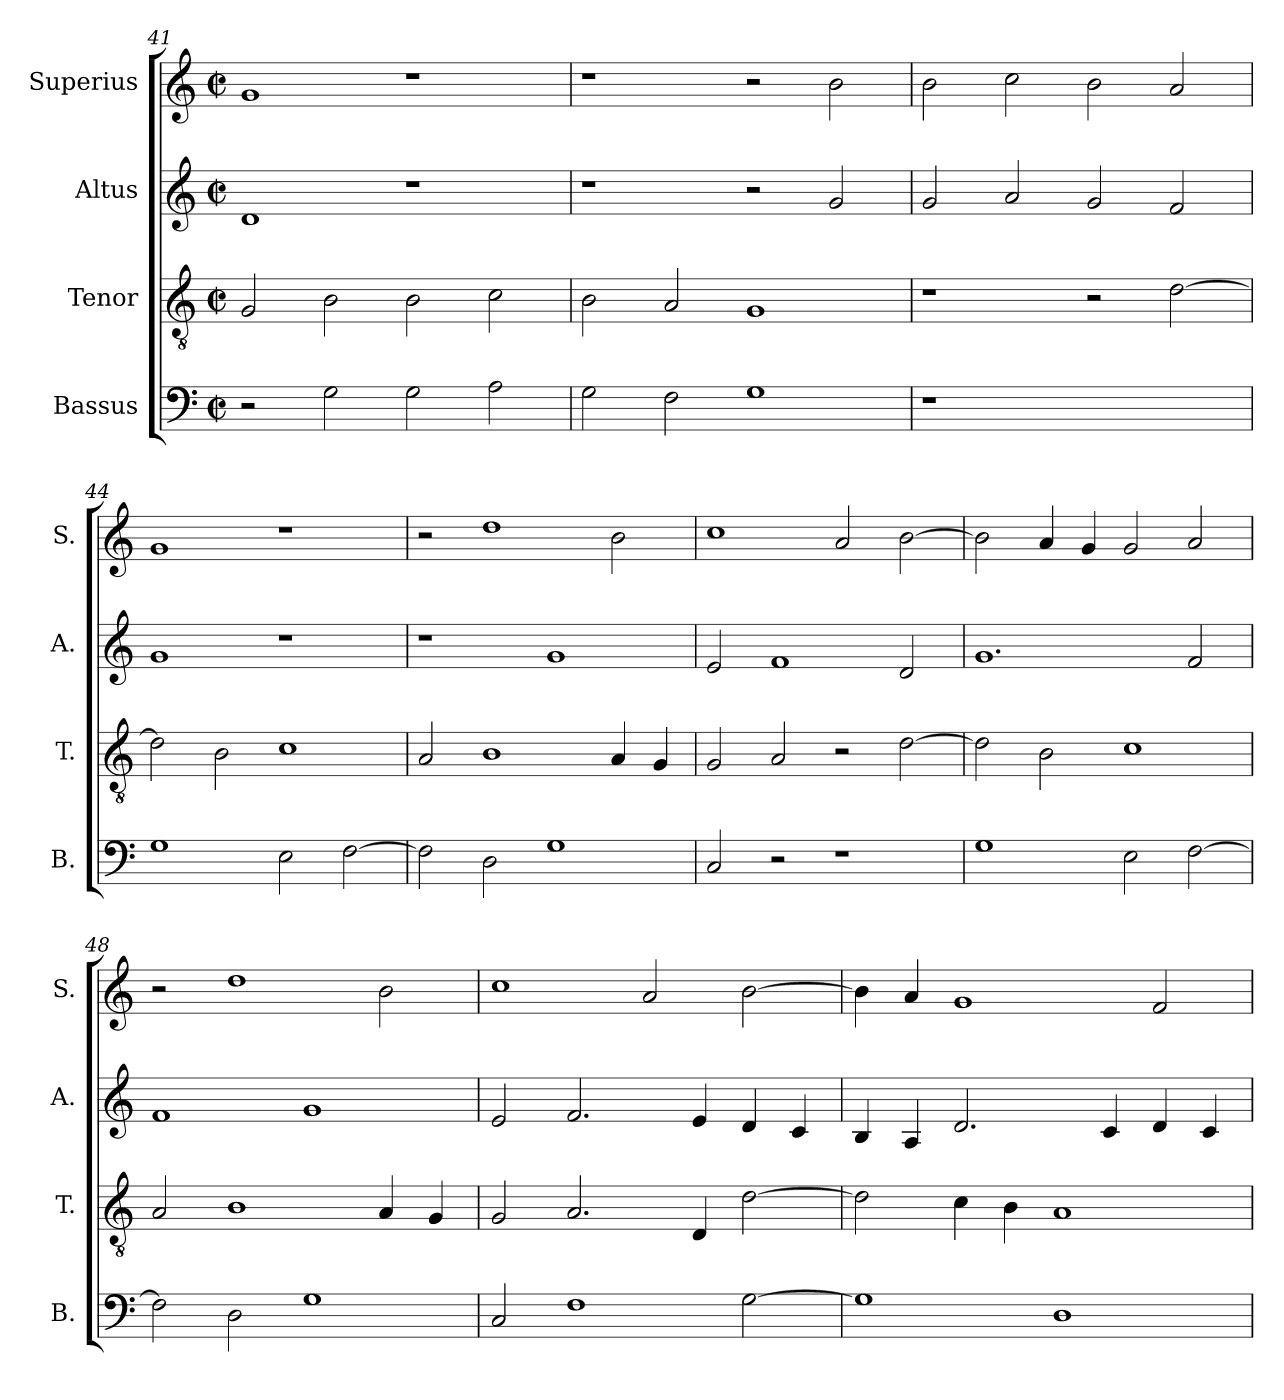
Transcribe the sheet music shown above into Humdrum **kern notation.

**kern	**kern	**kern	**kern
*part4	*part3	*part2	*part1
*staff4	*staff3	*staff2	*staff1
*I"Bassus	*I"Tenor	*I"Altus	*I"Superius
*I'B.	*I'T.	*I'A.	*I'S.
*clefF4	*clefGv2	*clefG2	*clefG2
*	*ITrd7c12	*	*
*k[]	*k[]	*k[]	*k[]
*C:	*C:	*C:	*C:
*M2/2	*M2/2	*M2/2	*M2/2
*met(c|)	*met(c|)	*met(c|)	*met(c|)
=41	=41	=41	=41
2r	2GGi/	1di	1gi
2Gi\	2BBi\	.	.
2Gi\	2BBi\	1r	1r
2Ai\	2Ci\	.	.
=42	=42	=42	=42
2Gi\	2BBi\	1r	1r
2Fi\	2AAi/	.	.
1Gi	1GGi	2r	2r
.	.	2gi/	2bi\
=43	=43	=43	=43
!LO:N:vis=1	!	!	!
1r	1r	2gi/	2bi\
.	.	2ai/	2cci\
1ryy	2r	2gi/	2bi\
.	[>2Di\	2fi/	2ai/
!!LO:PB:g=z
=44	=44	=44	=44
1Gi	2Di\]	1gi	1gi
.	2BBi\	.	.
2Ei\	1Ci	1r	1r
[>2Fi\	.	.	.
=45	=45	=45	=45
2Fi\]	2AAi/	1r	2r
2Di\	1BBi	.	1ddi
1Gi	.	1gi	.
.	4AAi/	.	2bi\
.	4GGi/	.	.
=46	=46	=46	=46
2Ci/	2GGi/	2ei/	1cci
2r	2AAi/	1fi	.
1r	2r	.	2ai/
.	[>2Di\	2di/	[>2bi\
=47	=47	=47	=47
1Gi	2Di\]	1.gi	2bi\]
.	2BBi\	.	4ai/
.	.	.	4gi/
2Ei\	1Ci	.	2gi/
[>2Fi\	.	2fi/	2ai/
=48	=48	=48	=48
2Fi\]	2AAi/	1fi	2r
2Di\	1BBi	.	1ddi
1Gi	.	1gi	.
.	4AAi/	.	2bi\
.	4GGi/	.	.
!!LO:LB:g=z
=49	=49	=49	=49
2Ci/	2GGi/	2ei/	1cci
1Fi	2.AAi/	2.fi/	.
.	.	.	2ai/
.	4DDi/	4ei/	.
[>2Gi\	[>2Di\	4di/	[>2bi\
.	.	4ci/	.
=50	=50	=50	=50
1Gi]	2Di\]	4Bi/	4bi\]
.	.	4Ai/	4ai/
.	4Ci\	2.di/	1gi
.	4BBi\	.	.
1Di	1AAi	.	.
.	.	4ci/	.
.	.	4di/	2fi/
.	.	4ci/	.
=	=	=	=
*-	*-	*-	*-
